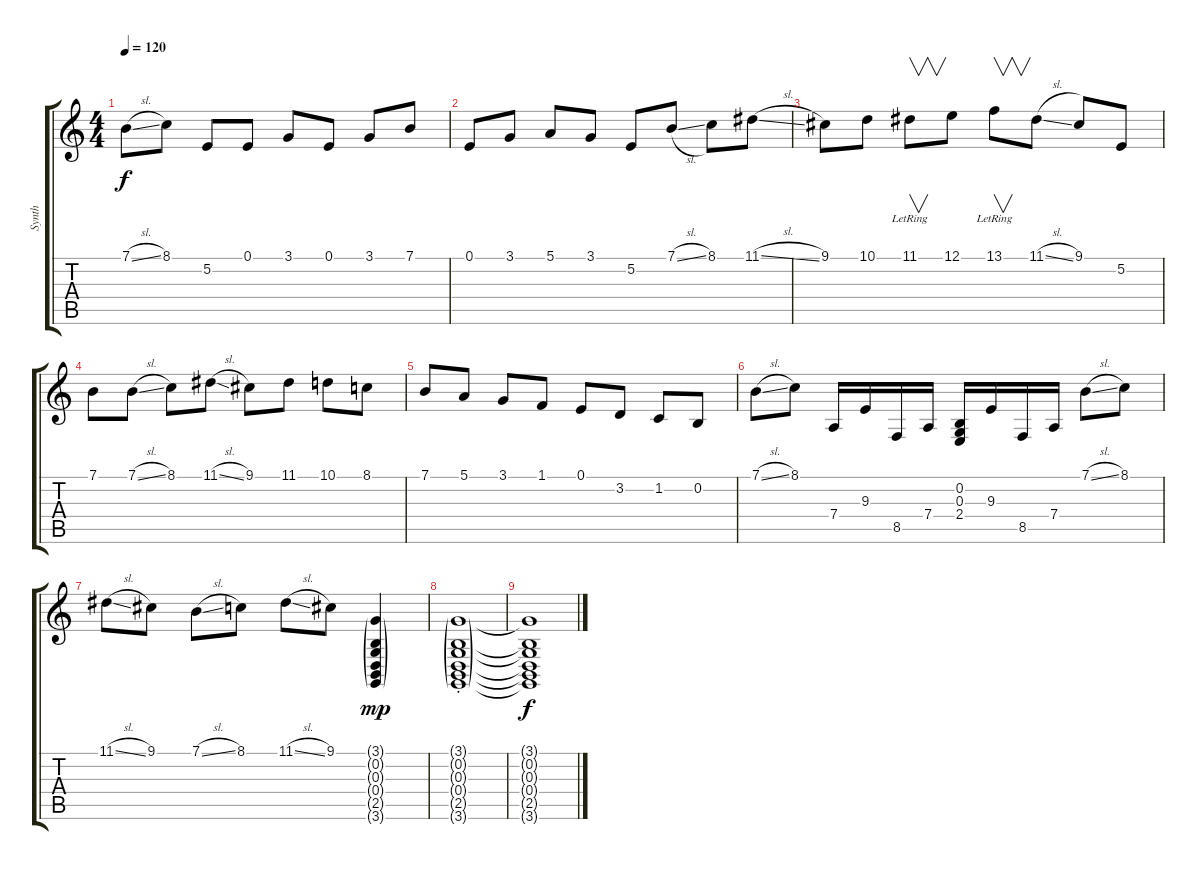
\track ("Synth" "Synth") {instrument pad6metallic}
\staff {score tabs}
\tuning (E4 B3 G3 D3 A2 E2) {hide}
\ts (4 4)
\tempo 120
\clef g2
\ks c
7.1{sl}.8{dy f} 8.1.8 5.2.8 0.1.8 3.1.8 0.1.8 3.1.8 7.1.8 |
0.1.8 3.1.8 5.1.8 3.1.8 5.2.8 7.1{sl}.8 8.1.8 11.1{sl}.8 |
9.1.8 10.1.8 11.1{lr}.8{v} 12.1.8 13.1{lr}.8{v} 11.1{sl}.8 9.1.8 5.2.8 |
7.1.8 7.1{sl}.8 8.1.8 11.1{sl}.8 9.1.8 11.1.8 10.1.8 8.1.8 |
7.1.8 5.1.8 3.1.8 1.1.8 0.1.8 3.2.8 1.2.8 0.2.8 |
7.1{sl}.8 8.1.8 7.4.16 9.3.16 8.5.16 7.4.16 (0.2 0.3 2.4).16 9.3.16 8.5.16 7.4.16 7.1{sl}.8 8.1.8 |
11.1{sl}.8 9.1.8 7.1{sl}.8 8.1.8 11.1{sl}.8 9.1.8 (3.1{g} 0.2{g} 0.3{g} 0.4{g} 2.5{g} 3.6{g}).4{dy mp} |
(3.1{g st} 0.2{g st} 0.3{g st} 0.4{g st} 2.5{g st} 3.6{g st}).1 |
(3.1{t} 0.2{t} 0.3{t} 0.4{t} 2.5{t} 3.6{t}).1{dy f}
